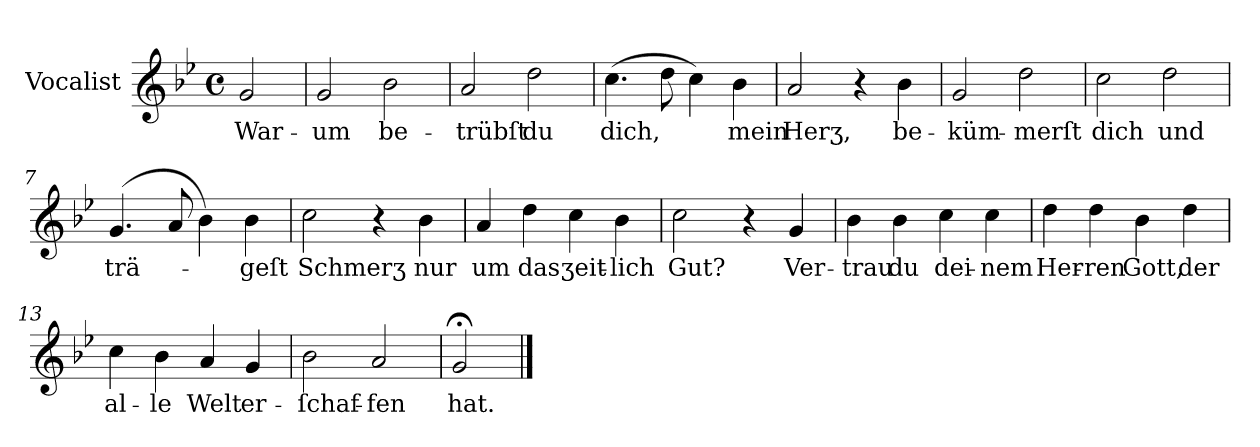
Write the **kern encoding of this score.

**kern	**text
*part1	*part1
*staff1	*staff1
*I"Vocalist	*
*k[b-e-]	*
*g:	*
*M4/4	*
*met(c)	*
=	=
2g	War-
=1	=1
2g	-um
2b-	be-
=2	=2
2a	-trübſt
2dd	du
=3	=3
(4.cc	dich,
8dd	.
4cc)	.
4b-	mein
=4	=4
2a	Herʒ,
4r	.
4b-	be-
=5	=5
2g	-küm-
2dd	-merſt
=6	=6
2cc	dich
2dd	und
=7	=7
(4.g	trä-
8a	.
4b-)	.
4b-	-geſt
=8	=8
2cc	Schmerʒ
4r	.
4b-	nur
=9	=9
4a	um
4dd	das
4cc	ʒeit-
4b-	-lich
=10	=10
2cc	Gut?
4r	.
4g	Ver-
=11	=11
4b-	-trau
4b-	du
4cc	dei-
4cc	-nem
=12	=12
4dd	Her-
4dd	-ren
4b-	Gott,
4dd	der
=13	=13
4cc	al-
4b-	-le
4a	Welt
4g	er-
=14	=14
2b-	-ſchaf-
2a	-fen
=15	=15
2g;<	hat.
==	==
*-	*-
